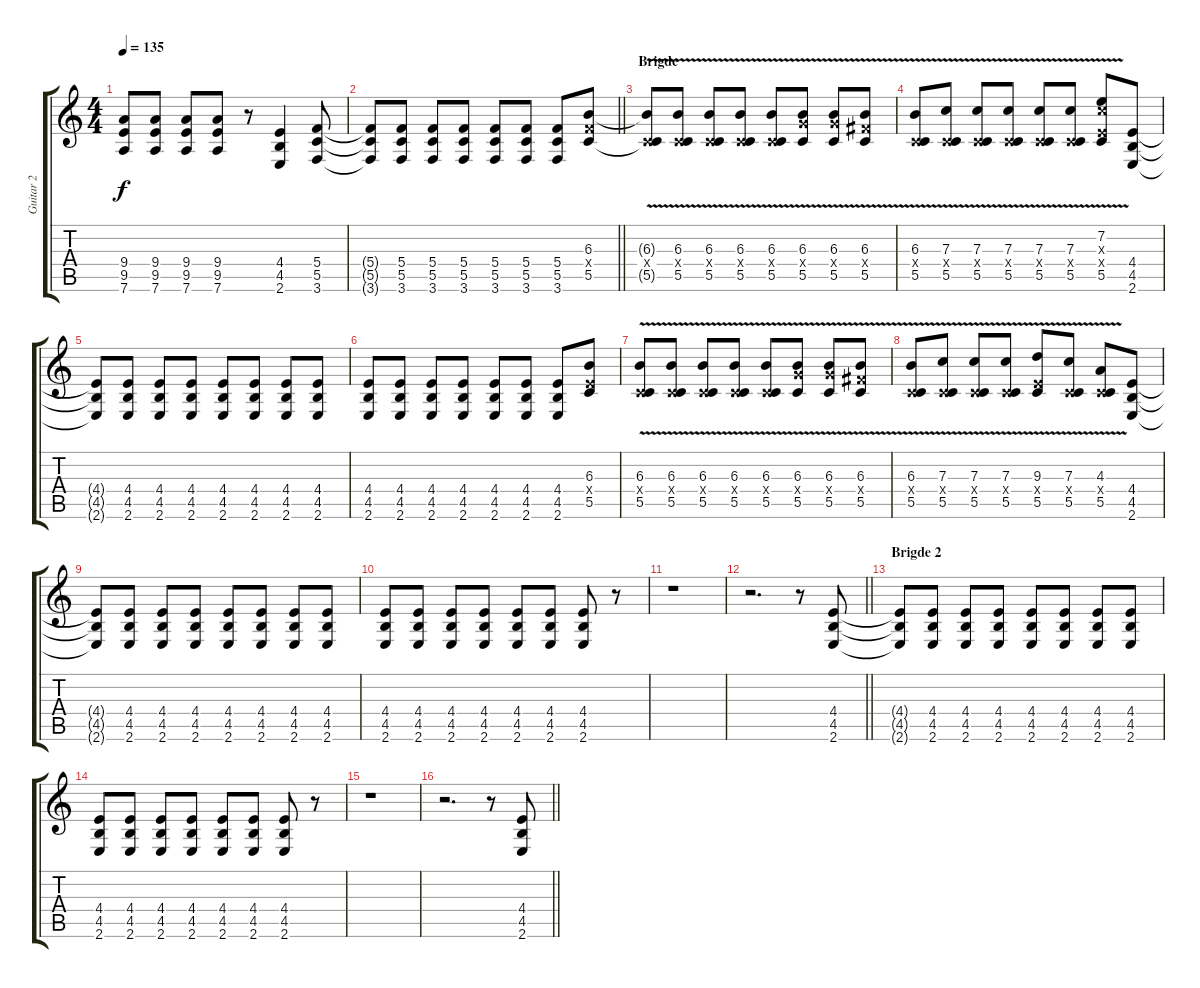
\track ("Guitar 2" "Guitar 2") {instrument electricguitarjazz}
\staff {score tabs}
\tuning (D4 A3 F3 C3 G2 D2) {hide}
\ts (4 4)
\tempo 135
\clef g2
\ks c
(9.4 9.5 7.6).8{dy f} (9.4 9.5 7.6).8{volume 13 instrument distortionguitar} (9.4 9.5 7.6).8 (9.4 9.5 7.6).8 r.8 (4.4 4.5 2.6).4 (5.4 5.5 3.6).8 |
\barLineRight lightlight
(5.4{t} 5.5{t} 3.6{t}).8 (5.4 5.5 3.6).8 (5.4 5.5 3.6).8{volume 13 instrument distortionguitar} (5.4 5.5 3.6).8 (5.4 5.5 3.6).8 (5.4 5.5 3.6).8 (5.4 5.5 3.6).8 (6.3 5.4{x} 5.5).8 |
\section ("" "Brigde")
(6.3{v t} 0.4{x} 5.5{v t}).8{instrument distortionguitar} (6.3 0.4{x} 5.5{v}).8 (6.3{v} 0.4{x} 5.5{v}).8{instrument distortionguitar} (6.3{v} 0.4{x} 5.5{v}).8 (6.3{v} 0.4{x} 5.5{v}).8 (6.3{v} 7.4{x} 5.5{v}).8 (6.3{v} 7.4{x} 5.5{v}).8 (6.3{v} 6.4{x} 5.5{v}).8{instrument distortionguitar} |
(6.3{v} 0.4{x} 5.5{v}).8 (7.3{v} 0.4{x} 5.5{v}).8{instrument distortionguitar} (7.3{v} 0.4{x} 5.5{v}).8 (7.3{v} 0.4{x} 5.5{v}).8 (7.3{v} 0.4{x} 5.5{v}).8 (7.3{v} 0.4{x} 5.5{v}).8 (7.2 7.3{v x} 4.4{x} 5.5{v}).8{instrument distortionguitar} (4.4 4.5 2.6).8 |
(4.4{t} 4.5{t} 2.6{t}).8{volume 13 instrument distortionguitar} (4.4 4.5 2.6).8 (4.4 4.5 2.6).8 (4.4 4.5 2.6).8 (4.4 4.5 2.6).8 (4.4 4.5 2.6).8 (4.4 4.5 2.6).8 (4.4 4.5 2.6).8 |
(4.4 4.5 2.6).8{instrument distortionguitar} (4.4 4.5 2.6).8 (4.4 4.5 2.6).8 (4.4 4.5 2.6).8 (4.4 4.5 2.6).8 (4.4 4.5 2.6).8 (4.4 4.5 2.6).8 (6.3 4.4{x} 5.5).8 |
(6.3{v} 0.4{x} 5.5{v}).8 (6.3 0.4{x} 5.5{v}).8 (6.3{v} 0.4{x} 5.5{v}).8{instrument distortionguitar} (6.3{v} 0.4{x} 5.5{v}).8 (6.3{v} 0.4{x} 5.5{v}).8 (6.3{v} 7.4{x} 5.5{v}).8 (6.3{v} 7.4{x} 5.5{v}).8 (6.3{v} 6.4{x} 5.5{v}).8{instrument distortionguitar} |
(6.3{v} 0.4{x} 5.5{v}).8 (7.3{v} 0.4{x} 5.5{v}).8{instrument distortionguitar} (7.3{v} 0.4{x} 5.5{v}).8 (7.3{v} 0.4{x} 5.5{v}).8 (9.3{v} 4.4{x} 5.5{v}).8{instrument distortionguitar} (7.3{v} 0.4{x} 5.5{v}).8 (4.3{v} 0.4{x} 5.5{v}).8 (4.4 4.5 2.6).8 |
(4.4{t} 4.5{t} 2.6{t}).8{volume 13 instrument distortionguitar} (4.4 4.5 2.6).8 (4.4 4.5 2.6).8 (4.4 4.5 2.6).8 (4.4 4.5 2.6).8 (4.4 4.5 2.6).8 (4.4 4.5 2.6).8 (4.4 4.5 2.6).8 |
(4.4 4.5 2.6).8{volume 13 instrument distortionguitar} (4.4 4.5 2.6).8 (4.4 4.5 2.6).8 (4.4 4.5 2.6).8 (4.4 4.5 2.6).8 (4.4 4.5 2.6).8 (4.4 4.5 2.6).8 r.8 |
r.1 |
\barLineRight lightlight
r.2{d} r.8 (4.4 4.5 2.6).8 |
\section ("" "Brigde 2")
(4.4{t} 4.5{t} 2.6{t}).8{instrument distortionguitar} (4.4 4.5 2.6).8 (4.4 4.5 2.6).8 (4.4 4.5 2.6).8 (4.4 4.5 2.6).8 (4.4 4.5 2.6).8 (4.4 4.5 2.6).8 (4.4 4.5 2.6).8 |
(4.4 4.5 2.6).8{instrument distortionguitar} (4.4 4.5 2.6).8 (4.4 4.5 2.6).8 (4.4 4.5 2.6).8 (4.4 4.5 2.6).8 (4.4 4.5 2.6).8 (4.4 4.5 2.6).8 r.8 |
r.1 |
\barLineRight lightlight
r.2{d} r.8 (4.4 4.5 2.6).8
